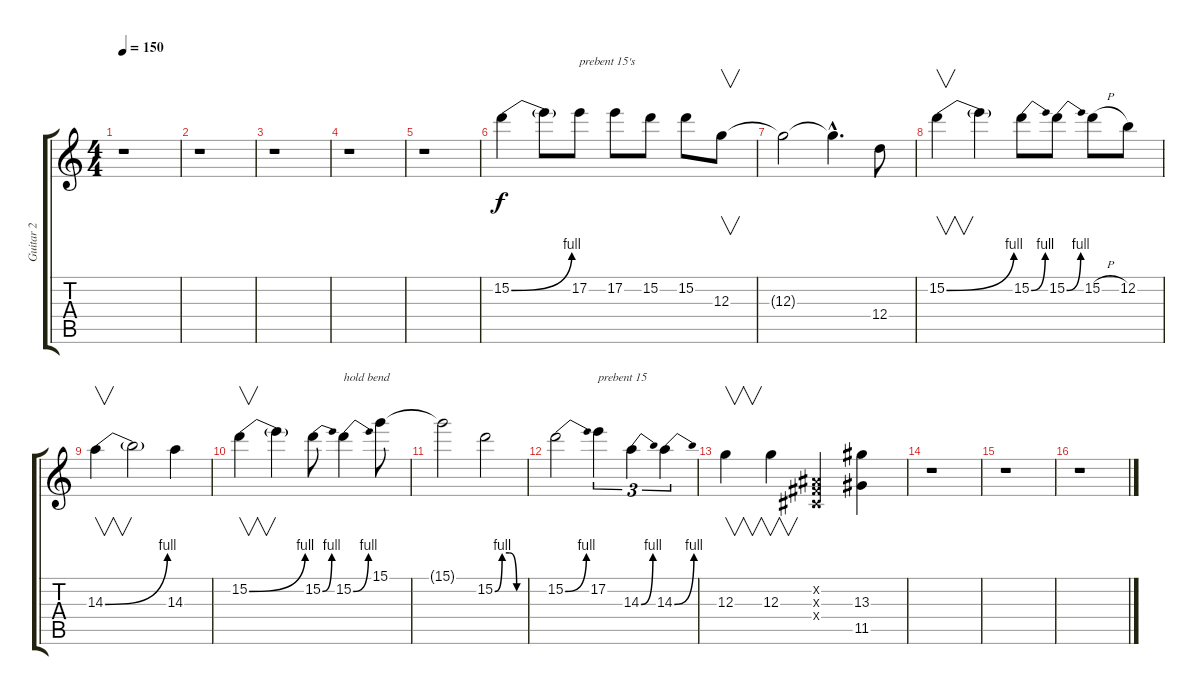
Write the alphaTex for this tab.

\track ("Guitar 2" "Guitar 2") {instrument electricguitarclean}
\staff {score tabs}
\tuning (E4 B3 G3 D3 A2 E2) {hide}
\ts (4 4)
\tempo 150
\clef g2
\ks c
r.1{dy f} |
r.1 |
r.1 |
r.1 |
r.1 |
15.2{be (bend 0 0 60 4)}.4 15.2{t}.8 17.2.8{txt "prebent 15's"} 17.2.8 15.2.8 15.2.8 12.3.8{v} |
12.3{t}.2 12.3{hac t}.4{d} 12.4.8 |
15.2{be (bend 0 0 60 4)}.4{v} 15.2{t}.4 15.2{be (bend 0 0 60 4)}.8 15.2{be (bend 0 0 60 4)}.8 15.2{h}.8 12.2.8 |
14.3{be (bend 0 0 60 4)}.4{v} 14.3{t}.2 14.3.4 |
15.2{be (bend 0 0 60 4)}.4{v} 15.2{t}.4 15.2{be (bend 0 0 60 4)}.8 15.2{be (bend 0 0 60 4)}.4{txt "hold bend"} 15.1.8 |
15.1{t}.2 15.2{be (custom 0 0 15 4 30 4 45 0 60 0)}.2 |
15.2{be (bend 0 0 60 4)}.2 17.2.4{tu (3 2) txt "prebent 15"} 14.3{be (bend 0 0 60 4)}.4{tu (3 2)} 14.3{be (bend 0 0 60 4)}.4{tu (3 2)} |
12.3.4{v} 12.3.4{v} (-1.2{x} -1.3{x} -1.4{x}).4 (13.3 11.5).4 |
r.1 |
r.1 |
r.1
